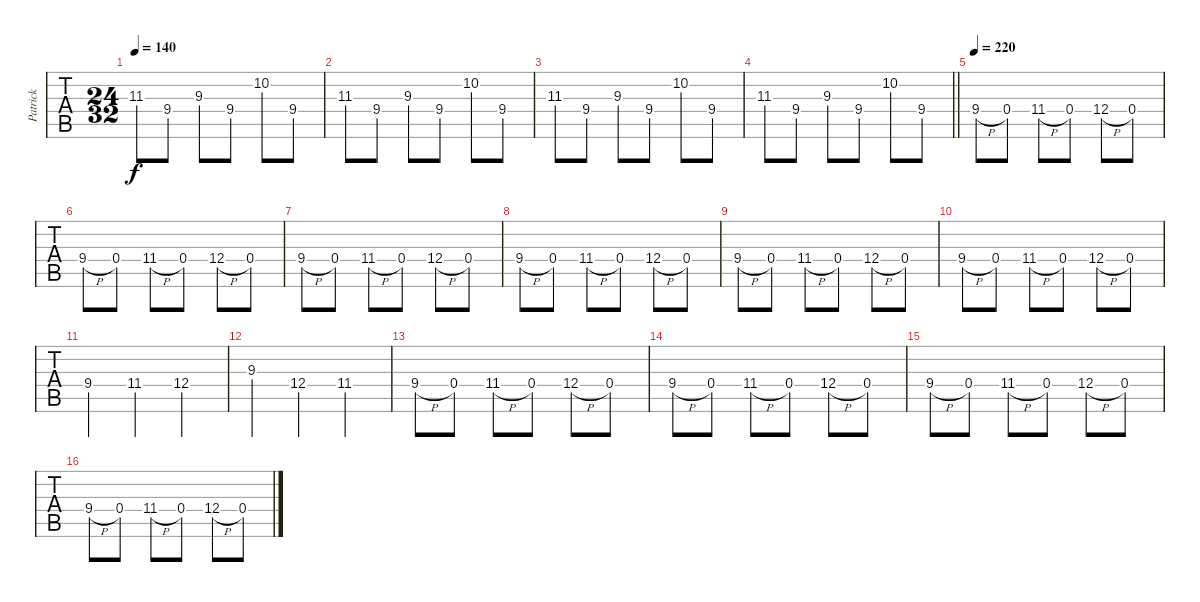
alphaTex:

\track ("Patrick" "Patrick") {instrument electricguitarjazz}
\staff {tabs}
\tuning (E4 B3 G3 D3 A2 D2) {hide}
\ts (24 32)
\tempo 140
\clef g2
\ks c
11.3.8{dy f} 9.4.8 9.3.8 9.4.8 10.2.8 9.4.8 |
11.3.8 9.4.8 9.3.8 9.4.8 10.2.8 9.4.8 |
11.3.8 9.4.8 9.3.8 9.4.8 10.2.8 9.4.8 |
\barLineRight lightlight
11.3.8 9.4.8 9.3.8 9.4.8 10.2.8 9.4.8 |
\tempo 220
9.4{h}.8{instrument overdrivenguitar} 0.4.8 11.4{h}.8 0.4.8 12.4{h}.8 0.4.8 |
9.4{h}.8 0.4.8 11.4{h}.8 0.4.8 12.4{h}.8 0.4.8 |
9.4{h}.8 0.4.8 11.4{h}.8 0.4.8 12.4{h}.8 0.4.8 |
9.4{h}.8 0.4.8 11.4{h}.8 0.4.8 12.4{h}.8 0.4.8 |
9.4{h}.8 0.4.8 11.4{h}.8 0.4.8 12.4{h}.8 0.4.8 |
9.4{h}.8 0.4.8 11.4{h}.8 0.4.8 12.4{h}.8 0.4.8 |
9.4.4 11.4.4 12.4.4 |
9.3.4 12.4.4 11.4.4 |
9.4{h}.8 0.4.8 11.4{h}.8 0.4.8 12.4{h}.8 0.4.8 |
9.4{h}.8 0.4.8 11.4{h}.8 0.4.8 12.4{h}.8 0.4.8 |
9.4{h}.8 0.4.8 11.4{h}.8 0.4.8 12.4{h}.8 0.4.8 |
9.4{h}.8 0.4.8 11.4{h}.8 0.4.8 12.4{h}.8 0.4.8
